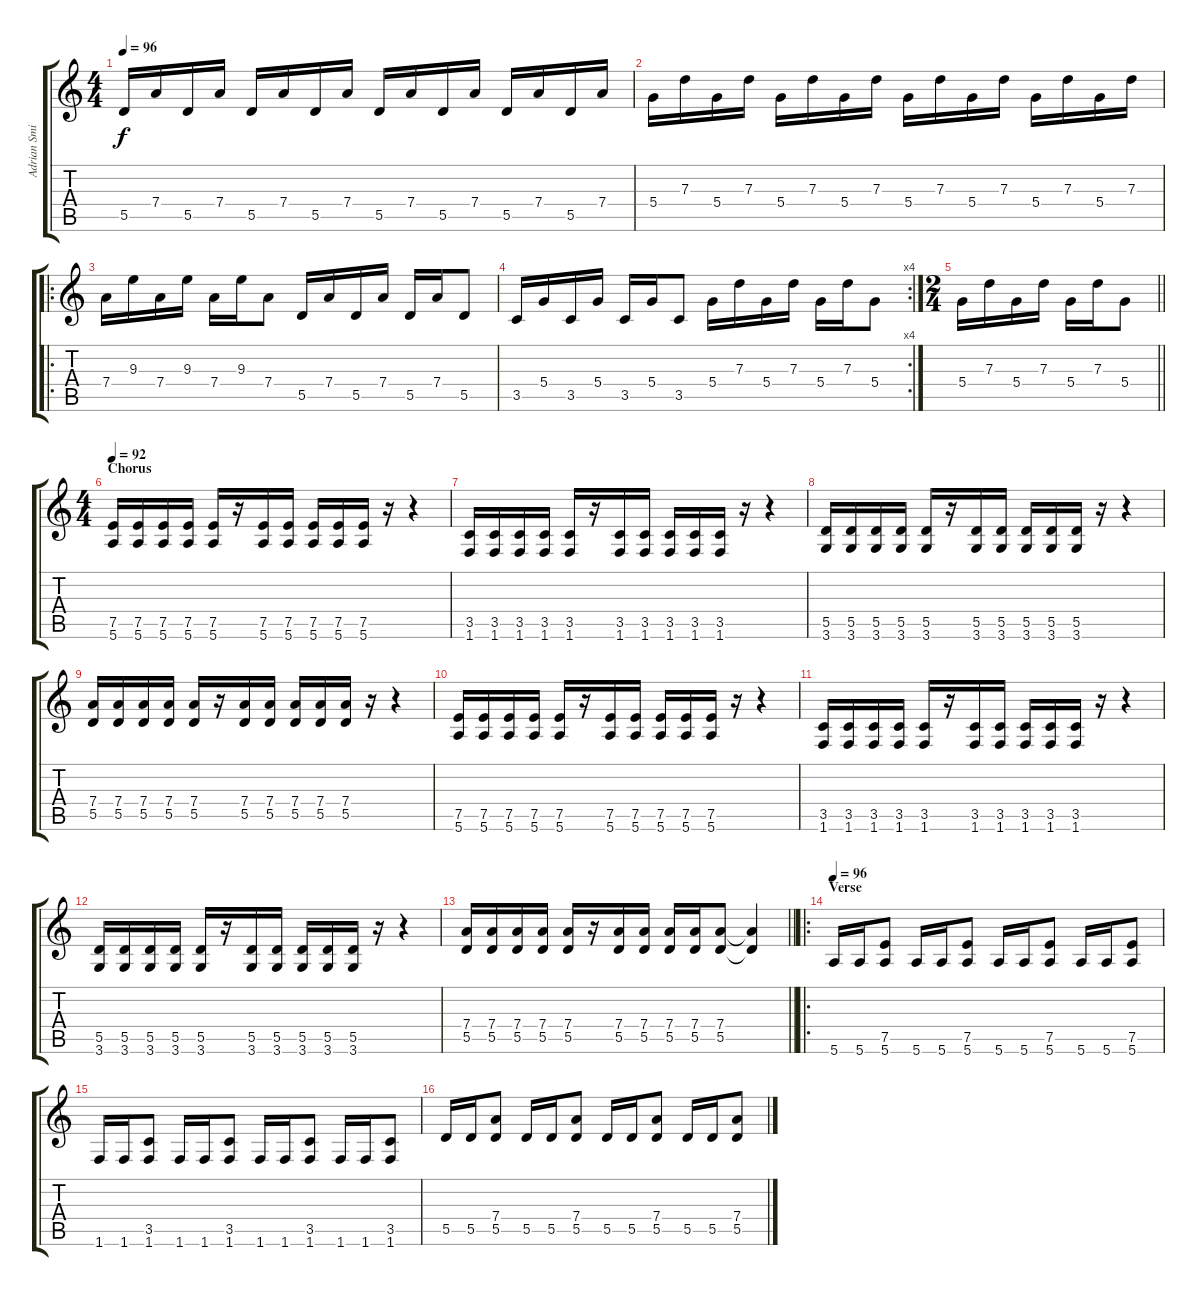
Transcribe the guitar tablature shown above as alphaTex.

\track ("Adrian Smith" "Adrian Smi") {instrument electricguitarclean}
\staff {score tabs}
\tuning (E4 B3 G3 D3 A2 E2) {hide}
\ts (4 4)
\tempo 96
\clef g2
\ks c
5.5.16{dy f} 7.4.16 5.5.16 7.4.16 5.5.16 7.4.16 5.5.16 7.4.16 5.5.16 7.4.16 5.5.16 7.4.16 5.5.16 7.4.16 5.5.16 7.4.16 |
5.4.16 7.3.16 5.4.16 7.3.16 5.4.16 7.3.16 5.4.16 7.3.16 5.4.16 7.3.16 5.4.16 7.3.16 5.4.16 7.3.16 5.4.16 7.3.16 |
\ro
7.4.16 9.3.16 7.4.16 9.3.16 7.4.16 9.3.16 7.4.8 5.5.16 7.4.16 5.5.16 7.4.16 5.5.16 7.4.16 5.5.8 |
\rc 4
3.5.16 5.4.16 3.5.16 5.4.16 3.5.16 5.4.16 3.5.8 5.4.16 7.3.16 5.4.16 7.3.16 5.4.16 7.3.16 5.4.8 |
\ts (2 4)
\barLineRight lightlight
5.4.16 7.3.16 5.4.16 7.3.16 5.4.16 7.3.16 5.4.8 |
\ts (4 4)
\section ("" "Chorus")
\tempo 92
(7.5 5.6).16{instrument distortionguitar} (7.5 5.6).16 (7.5 5.6).16 (7.5 5.6).16 (7.5 5.6).16 r.16 (7.5 5.6).16 (7.5 5.6).16 (7.5 5.6).16 (7.5 5.6).16 (7.5 5.6).16 r.16 r.4 |
(3.5 1.6).16 (3.5 1.6).16 (3.5 1.6).16 (3.5 1.6).16 (3.5 1.6).16 r.16 (3.5 1.6).16 (3.5 1.6).16 (3.5 1.6).16 (3.5 1.6).16 (3.5 1.6).16 r.16 r.4 |
(5.5 3.6).16 (5.5 3.6).16 (5.5 3.6).16 (5.5 3.6).16 (5.5 3.6).16 r.16 (5.5 3.6).16 (5.5 3.6).16 (5.5 3.6).16 (5.5 3.6).16 (5.5 3.6).16 r.16 r.4 |
(7.4 5.5).16 (7.4 5.5).16 (7.4 5.5).16 (7.4 5.5).16 (7.4 5.5).16 r.16 (7.4 5.5).16 (7.4 5.5).16 (7.4 5.5).16 (7.4 5.5).16 (7.4 5.5).16 r.16 r.4 |
(7.5 5.6).16 (7.5 5.6).16 (7.5 5.6).16 (7.5 5.6).16 (7.5 5.6).16 r.16 (7.5 5.6).16 (7.5 5.6).16 (7.5 5.6).16 (7.5 5.6).16 (7.5 5.6).16 r.16 r.4 |
(3.5 1.6).16 (3.5 1.6).16 (3.5 1.6).16 (3.5 1.6).16 (3.5 1.6).16 r.16 (3.5 1.6).16 (3.5 1.6).16 (3.5 1.6).16 (3.5 1.6).16 (3.5 1.6).16 r.16 r.4 |
(5.5 3.6).16 (5.5 3.6).16 (5.5 3.6).16 (5.5 3.6).16 (5.5 3.6).16 r.16 (5.5 3.6).16 (5.5 3.6).16 (5.5 3.6).16 (5.5 3.6).16 (5.5 3.6).16 r.16 r.4 |
\barLineRight lightlight
(7.4 5.5).16 (7.4 5.5).16 (7.4 5.5).16 (7.4 5.5).16 (7.4 5.5).16 r.16 (7.4 5.5).16 (7.4 5.5).16 (7.4 5.5).16 (7.4 5.5).16 (7.4 5.5).8 (7.4{t} 5.5{t}).4 |
\ro
\section ("" "Verse")
\tempo 96
5.6.16 5.6.16 (7.5 5.6).8 5.6.16 5.6.16 (7.5 5.6).8 5.6.16 5.6.16 (7.5 5.6).8 5.6.16 5.6.16 (7.5 5.6).8 |
1.6.16 1.6.16 (3.5 1.6).8 1.6.16 1.6.16 (3.5 1.6).8 1.6.16 1.6.16 (3.5 1.6).8 1.6.16 1.6.16 (3.5 1.6).8 |
5.5.16 5.5.16 (7.4 5.5).8 5.5.16 5.5.16 (7.4 5.5).8 5.5.16 5.5.16 (7.4 5.5).8 5.5.16 5.5.16 (7.4 5.5).8
